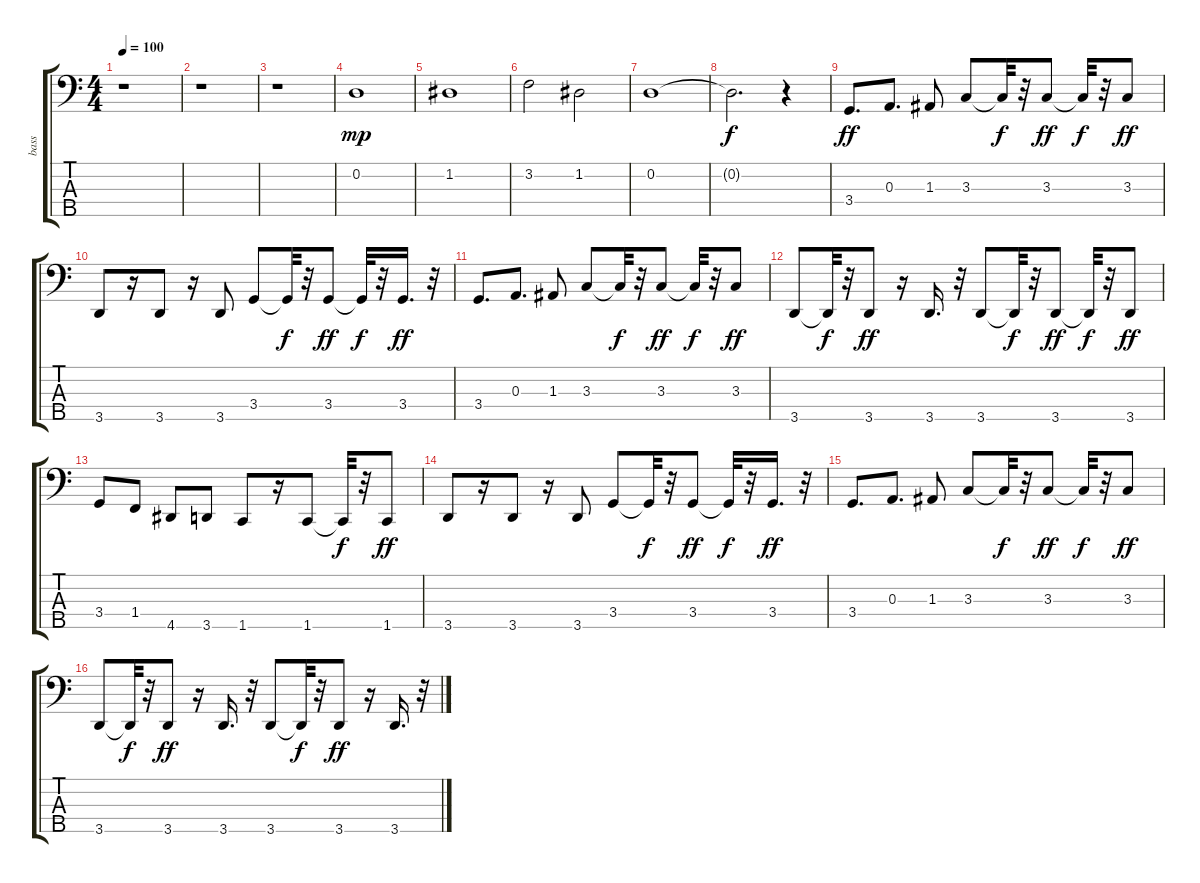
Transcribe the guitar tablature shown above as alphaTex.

\track ("bass" "bass") {instrument electricbassfinger}
\staff {score tabs}
\tuning (G2 D2 A1 E1 B0) {hide}
\ts (4 4)
\tempo 100
\clef f4
\ks c
r.1{dy f} |
r.1 |
r.1 |
0.2.1{dy mp} |
1.2.1 |
3.2.2 1.2.2 |
0.2.1 |
0.2{t}.2{d dy f} r.4 |
3.4.8{d dy ff} 0.3.8{d} 1.3.8 3.3.8 3.3{t}.32{dy f} r.32 3.3.8{dy ff} 3.3{t}.32{dy f} r.32 3.3.8{dy ff} |
3.5.8 r.16 3.5.8 r.16 3.5.8 3.4.8 3.4{t}.32{dy f} r.32 3.4.8{dy ff} 3.4{t}.32{dy f} r.32 3.4.16{d dy ff} r.32 |
3.4.8{d} 0.3.8{d} 1.3.8 3.3.8 3.3{t}.32{dy f} r.32 3.3.8{dy ff} 3.3{t}.32{dy f} r.32 3.3.8{dy ff} |
3.5.8 3.5{t}.32{dy f} r.32 3.5.8{dy ff} r.16 3.5.16{d} r.32 3.5.8 3.5{t}.32{dy f} r.32 3.5.8{dy ff} 3.5{t}.32{dy f} r.32 3.5.8{dy ff} |
3.4.8 1.4.8 4.5.8 3.5.8 1.5.8 r.16 1.5.8 1.5{t}.32{dy f} r.32 1.5.8{dy ff} |
3.5.8 r.16 3.5.8 r.16 3.5.8 3.4.8 3.4{t}.32{dy f} r.32 3.4.8{dy ff} 3.4{t}.32{dy f} r.32 3.4.16{d dy ff} r.32 |
3.4.8{d} 0.3.8{d} 1.3.8 3.3.8 3.3{t}.32{dy f} r.32 3.3.8{dy ff} 3.3{t}.32{dy f} r.32 3.3.8{dy ff} |
3.5.8 3.5{t}.32{dy f} r.32 3.5.8{dy ff} r.16 3.5.16{d} r.32 3.5.8 3.5{t}.32{dy f} r.32 3.5.8{dy ff} r.16 3.5.16{d} r.32
